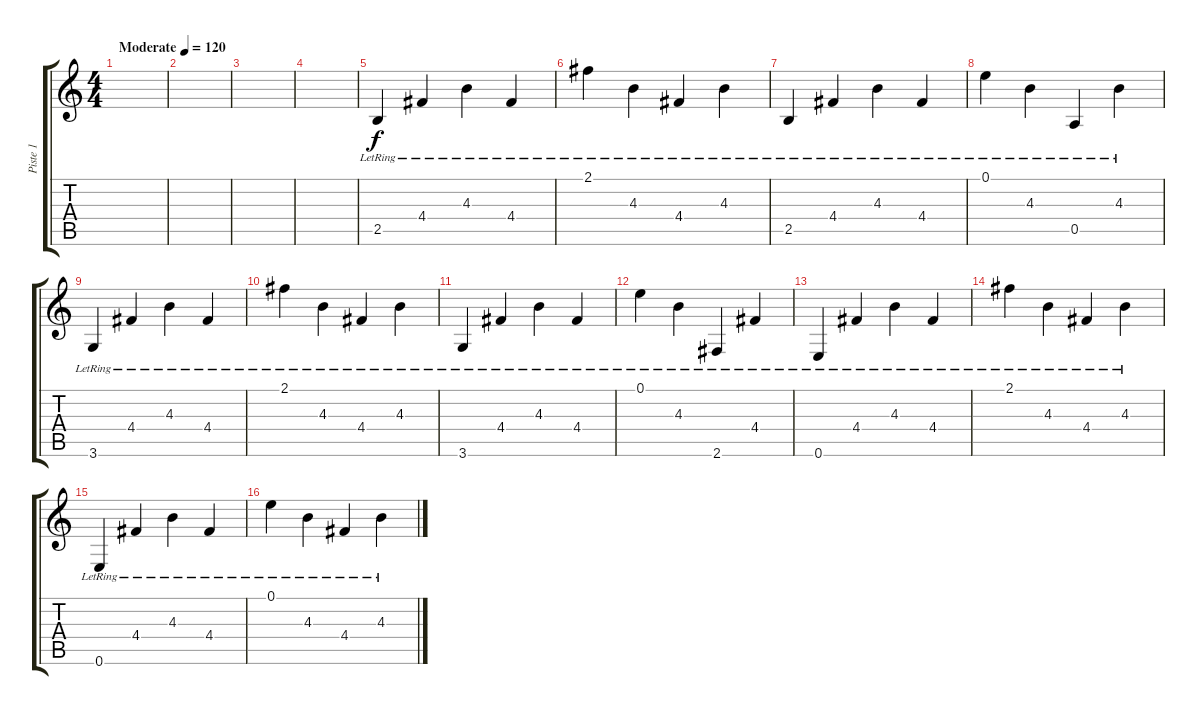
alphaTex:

\track ("Piste 1" "Piste 1") {instrument overdrivenguitar}
\staff {score tabs}
\tuning (E4 B3 G3 D3 A2 E2) {hide}
\ts (4 4)
\tempo (120 "Moderate")
\clef g2
\ks c
|
|
|
|
2.5{lr}.4 4.4{lr}.4 4.3{lr}.4 4.4{lr}.4 |
2.1{lr}.4 4.3{lr}.4 4.4{lr}.4 4.3{lr}.4 |
2.5{lr}.4 4.4{lr}.4 4.3{lr}.4 4.4{lr}.4 |
0.1{lr}.4 4.3{lr}.4 0.5{lr}.4 4.3{lr}.4 |
3.6{lr}.4 4.4{lr}.4 4.3{lr}.4 4.4{lr}.4 |
2.1{lr}.4 4.3{lr}.4 4.4{lr}.4 4.3{lr}.4 |
3.6{lr}.4 4.4{lr}.4 4.3{lr}.4 4.4{lr}.4 |
0.1{lr}.4 4.3{lr}.4 2.6{lr}.4 4.4{lr}.4 |
0.6{lr}.4 4.4{lr}.4 4.3{lr}.4 4.4{lr}.4 |
2.1{lr}.4 4.3{lr}.4 4.4{lr}.4 4.3{lr}.4 |
0.6{lr}.4 4.4{lr}.4 4.3{lr}.4 4.4{lr}.4 |
0.1{lr}.4 4.3{lr}.4 4.4{lr}.4 4.3{lr}.4
